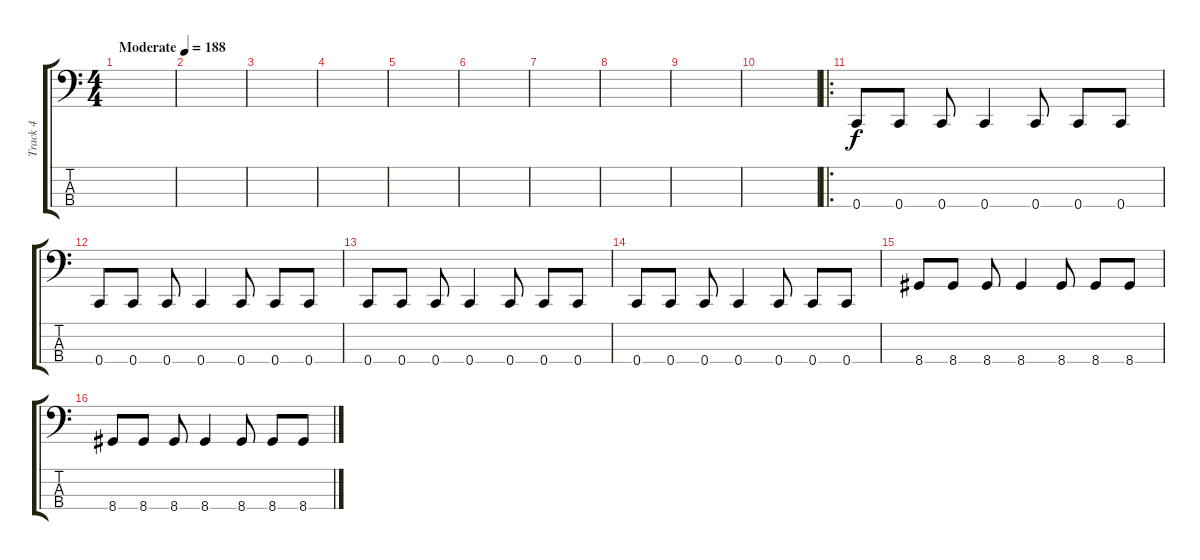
\track ("Track 4" "Track 4") {instrument electricbasspick}
\staff {score tabs}
\tuning (F2 C2 G1 C1) {hide}
\ts (4 4)
\tempo (188 "Moderate")
\clef f4
\ks c
|
|
|
|
|
|
|
|
|
|
\ro
0.4.8 0.4.8 0.4.8 0.4.4 0.4.8 0.4.8 0.4.8 |
0.4.8 0.4.8 0.4.8 0.4.4 0.4.8 0.4.8 0.4.8 |
0.4.8 0.4.8 0.4.8 0.4.4 0.4.8 0.4.8 0.4.8 |
0.4.8 0.4.8 0.4.8 0.4.4 0.4.8 0.4.8 0.4.8 |
8.4.8 8.4.8 8.4.8 8.4.4 8.4.8 8.4.8 8.4.8 |
8.4.8 8.4.8 8.4.8 8.4.4 8.4.8 8.4.8 8.4.8
